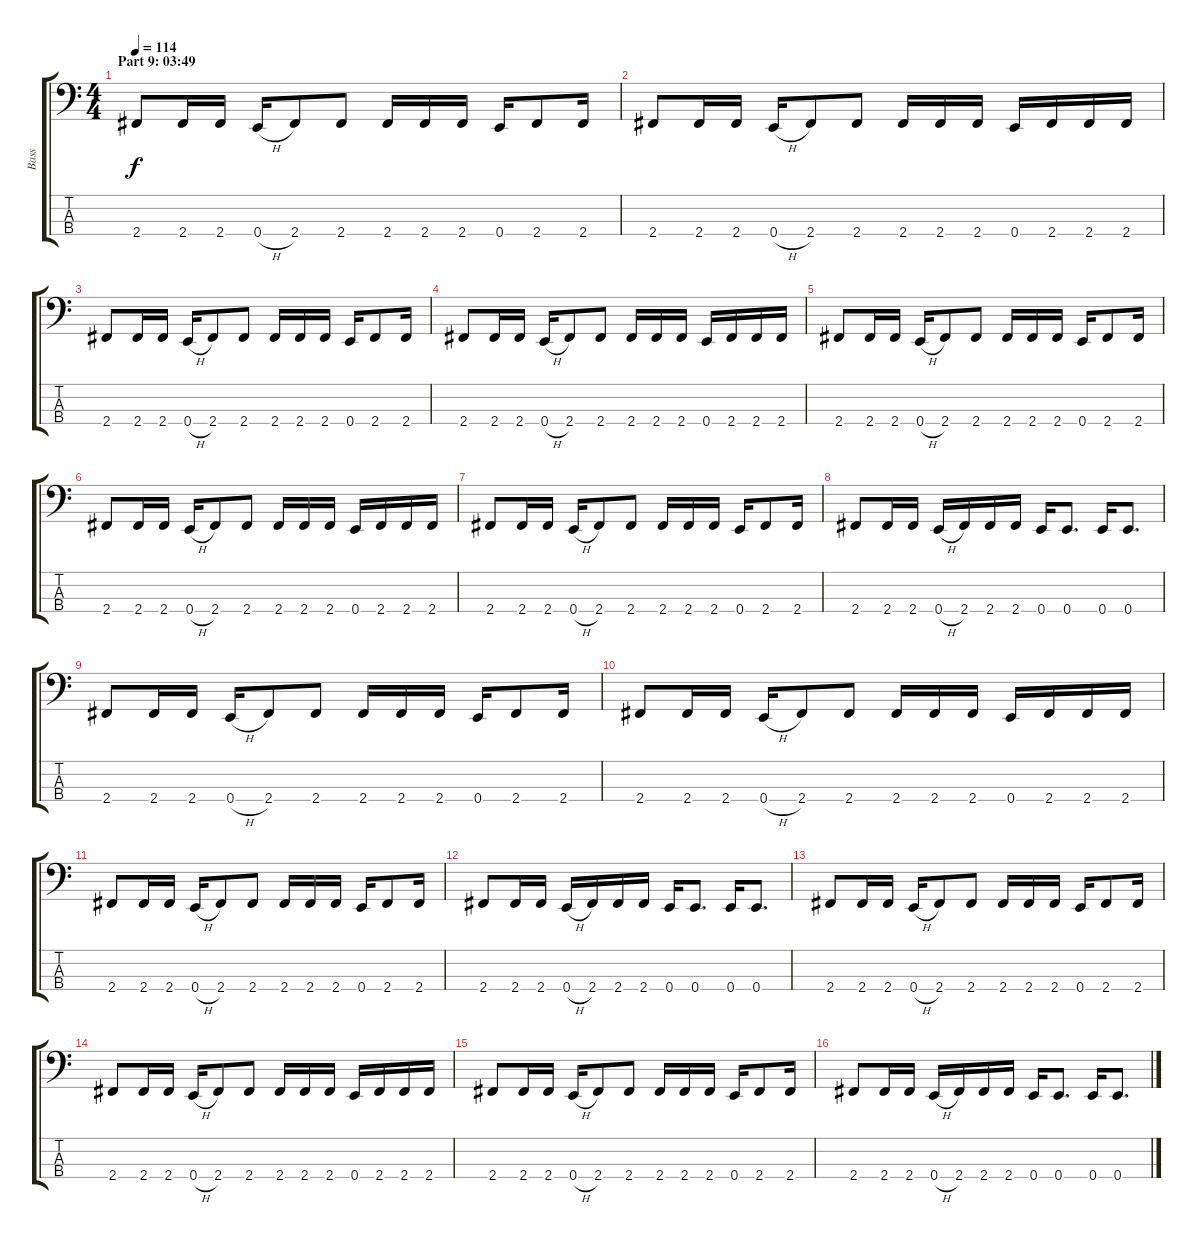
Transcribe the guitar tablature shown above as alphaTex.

\track ("Bass" "Bass") {instrument electricbasspick}
\staff {score tabs}
\tuning (G2 D2 A1 E1) {hide}
\ts (4 4)
\section ("" "Part 9: 03:49")
\tempo 114
\clef f4
\ks c
2.4.8{dy f} 2.4.16 2.4.16 0.4{h}.16 2.4.8 2.4.8 2.4.16 2.4.16 2.4.16 0.4.16 2.4.8 2.4.16 |
2.4.8 2.4.16 2.4.16 0.4{h}.16 2.4.8 2.4.8 2.4.16 2.4.16 2.4.16 0.4.16 2.4.16 2.4.16 2.4.16 |
2.4.8 2.4.16 2.4.16 0.4{h}.16 2.4.8 2.4.8 2.4.16 2.4.16 2.4.16 0.4.16 2.4.8 2.4.16 |
2.4.8 2.4.16 2.4.16 0.4{h}.16 2.4.8 2.4.8 2.4.16 2.4.16 2.4.16 0.4.16 2.4.16 2.4.16 2.4.16 |
2.4.8 2.4.16 2.4.16 0.4{h}.16 2.4.8 2.4.8 2.4.16 2.4.16 2.4.16 0.4.16 2.4.8 2.4.16 |
2.4.8 2.4.16 2.4.16 0.4{h}.16 2.4.8 2.4.8 2.4.16 2.4.16 2.4.16 0.4.16 2.4.16 2.4.16 2.4.16 |
2.4.8 2.4.16 2.4.16 0.4{h}.16 2.4.8 2.4.8 2.4.16 2.4.16 2.4.16 0.4.16 2.4.8 2.4.16 |
2.4.8 2.4.16 2.4.16 0.4{h}.16 2.4.16 2.4.16 2.4.16 0.4.16 0.4.8{d} 0.4.16 0.4.8{d} |
2.4.8 2.4.16 2.4.16 0.4{h}.16 2.4.8 2.4.8 2.4.16 2.4.16 2.4.16 0.4.16 2.4.8 2.4.16 |
2.4.8 2.4.16 2.4.16 0.4{h}.16 2.4.8 2.4.8 2.4.16 2.4.16 2.4.16 0.4.16 2.4.16 2.4.16 2.4.16 |
2.4.8 2.4.16 2.4.16 0.4{h}.16 2.4.8 2.4.8 2.4.16 2.4.16 2.4.16 0.4.16 2.4.8 2.4.16 |
2.4.8 2.4.16 2.4.16 0.4{h}.16 2.4.16 2.4.16 2.4.16 0.4.16 0.4.8{d} 0.4.16 0.4.8{d} |
2.4.8 2.4.16 2.4.16 0.4{h}.16 2.4.8 2.4.8 2.4.16 2.4.16 2.4.16 0.4.16 2.4.8 2.4.16 |
2.4.8 2.4.16 2.4.16 0.4{h}.16 2.4.8 2.4.8 2.4.16 2.4.16 2.4.16 0.4.16 2.4.16 2.4.16 2.4.16 |
2.4.8 2.4.16 2.4.16 0.4{h}.16 2.4.8 2.4.8 2.4.16 2.4.16 2.4.16 0.4.16 2.4.8 2.4.16 |
2.4.8 2.4.16 2.4.16 0.4{h}.16 2.4.16 2.4.16 2.4.16 0.4.16 0.4.8{d} 0.4.16 0.4.8{d}
